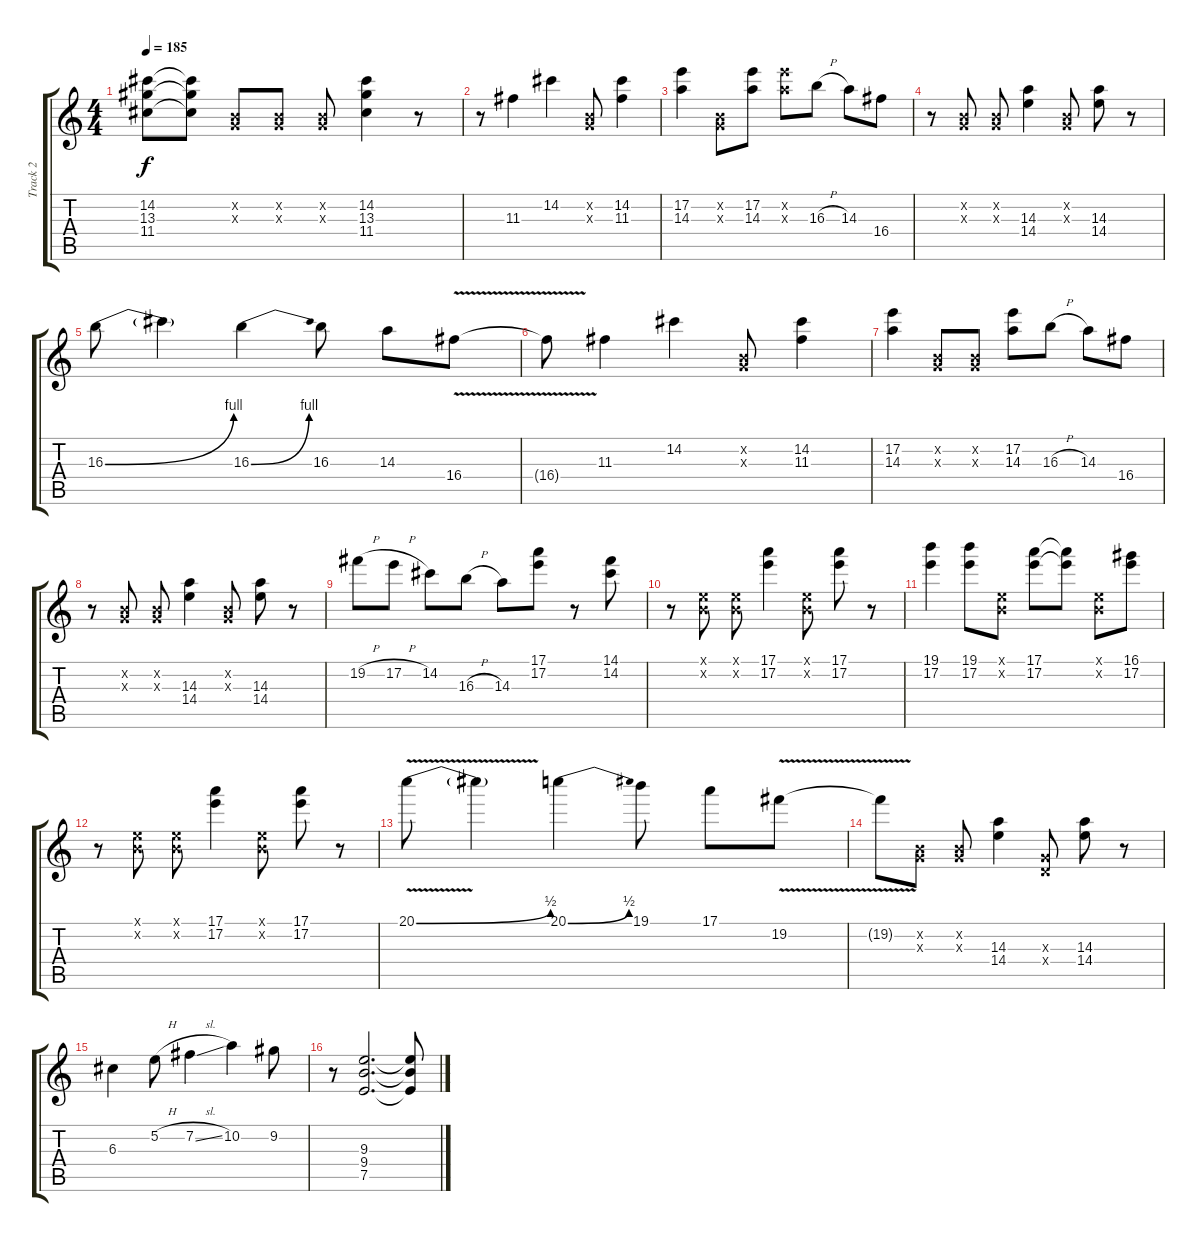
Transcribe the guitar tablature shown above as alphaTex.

\track ("Track 2" "Track 2") {instrument overdrivenguitar}
\staff {score tabs}
\tuning (E4 B3 G3 D3 A2 E2) {hide}
\ts (4 4)
\tempo 185
\clef g2
\ks c
(14.2 13.3 11.4).8{dy f} (14.2{t} 13.3{t} 11.4{t}).8 (0.2{x} 0.3{x}).8 (0.2{x} 0.3{x}).8 (0.2{x} 0.3{x}).8 (14.2 13.3 11.4).4 r.8 |
r.8 11.3.4 14.2.4 (0.2{x} 0.3{x}).8 (14.2 11.3).4 |
(17.2 14.3).4 (0.2{x} 0.3{x}).8 (17.2 14.3).8 (17.2{x} 14.3{x}).8 16.3{h}.8 14.3.8 16.4.8 |
r.8 (0.2{x} 0.3{x}).8 (0.2{x} 0.3{x}).8 (14.3 14.4).4 (0.2{x} 0.3{x}).8 (14.3 14.4).8 r.8 |
16.3{be (bend 0 0 60 4)}.8 16.3{t}.4 16.3{be (bend 0 0 60 4)}.4 16.3.8 14.3.8 16.4{v}.8 |
16.4{t}.8 11.3.4 14.2.4 (0.2{x} 0.3{x}).8 (14.2 11.3).4 |
(17.2 14.3).4 (0.2{x} 0.3{x}).8 (0.2{x} 0.3{x}).8 (17.2 14.3).8 16.3{h}.8 14.3.8 16.4.8 |
r.8 (0.2{x} 0.3{x}).8 (0.2{x} 0.3{x}).8 (14.3 14.4).4 (0.2{x} 0.3{x}).8 (14.3 14.4).8 r.8 |
19.2{h}.8 17.2{h}.8 14.2.8 16.3{h}.8 14.3.8 (17.1 17.2).8 r.8 (14.1 14.2).8 |
r.8 (0.1{x} 0.2{x}).8 (0.1{x} 0.2{x}).8 (17.1 17.2).4 (0.1{x} 0.2{x}).8 (17.1 17.2).8 r.8 |
(19.1 17.2).4 (19.1 17.2).8 (0.1{x} 0.2{x}).8 (17.1 17.2).8 (17.1{t} 17.2{t}).8 (0.1{x} 0.2{x}).8 (16.1 17.2).8 |
r.8 (0.1{x} 0.2{x}).8 (0.1{x} 0.2{x}).8 (17.1 17.2).4 (0.1{x} 0.2{x}).8 (17.1 17.2).8 r.8 |
20.1{be (bend 0 0 60 2) v}.8 20.1{t}.4 20.1{be (bend 0 0 60 2)}.4 19.1.8 17.1.8 19.2{v}.8 |
19.2{t}.8 (0.2{x} 0.3{x}).8 (0.2{x} 0.3{x}).8 (14.3 14.4).4 (0.3{x} 0.4{x}).8 (14.3 14.4).8 r.8 |
6.3.4 5.2{h}.8 7.2{sl}.4 10.2.4 9.2.8 |
r.8 (9.3 9.4 7.5).2{d} (9.3{t} 9.4{t} 7.5{t}).8
